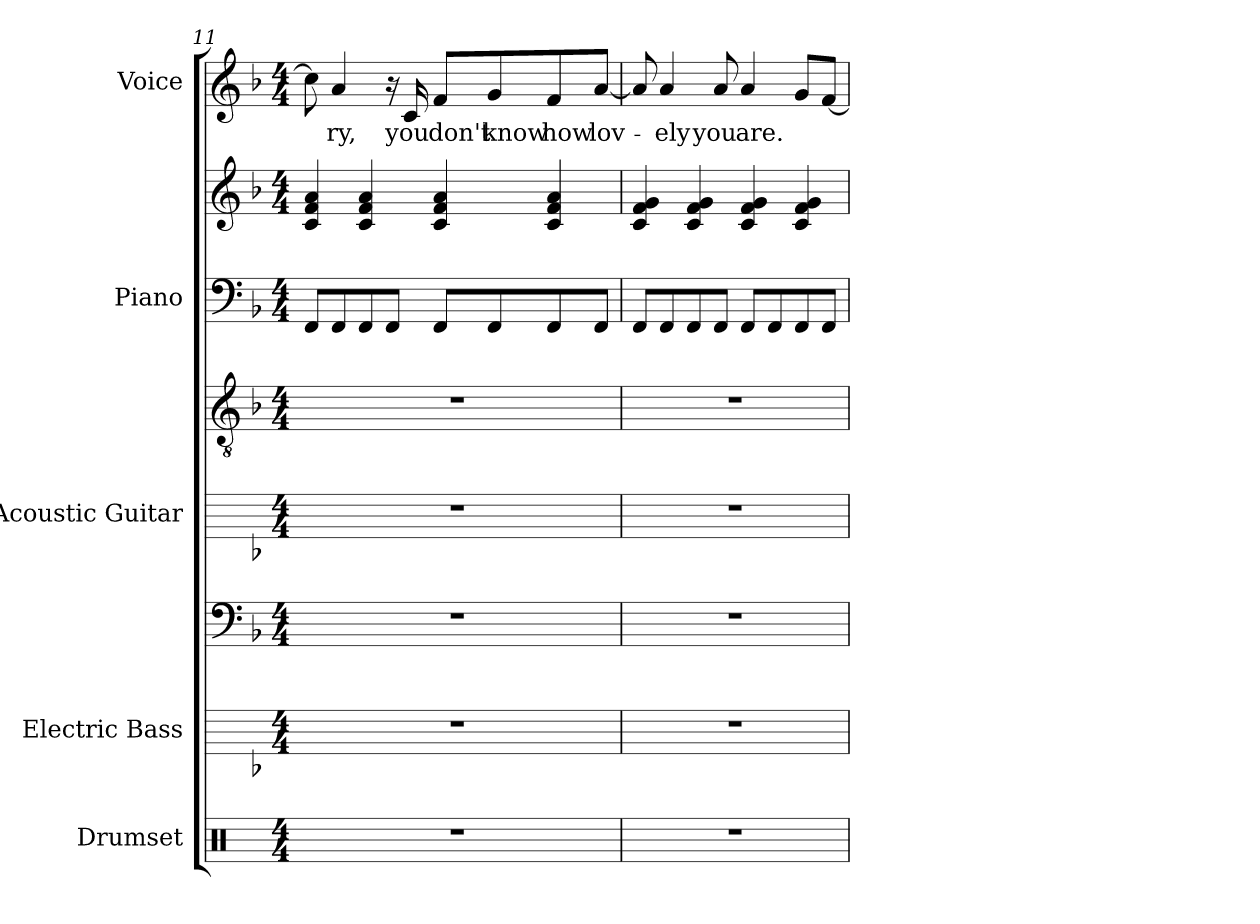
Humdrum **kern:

**kern	**kern	**kern	**kern	**kern	**kern	**kern	**kern	**text
*part5	*part4	*part4	*part3	*part3	*part2	*part2	*part1	*part1
*staff8	*staff7	*staff6	*staff5	*staff4	*staff3	*staff2	*staff1	*staff1
*I"Drumset	*I"Electric Bass	*	*I"Acoustic Guitar	*	*I"Piano	*	*I"Voice	*
*I'Drs.	*I'El. B.	*	*I'Guit.	*	*I'Pno.	*	*I'Vo.	*
*clefX	*	*clefF4	*	*clefGv2	*clefF4	*clefG2	*clefG2	*
*	*ITrd7c12	*ITrd7c12	*	*	*	*	*	*
*k[]	*k[b-]	*k[b-]	*k[b-]	*k[b-]	*k[b-]	*k[b-]	*k[b-]	*
*M4/4	*M4/4	*M4/4	*M4/4	*M4/4	*M4/4	*M4/4	*M4/4	*
=11	=11	=11	=11	=11	=11	=11	=11	=11
1r	1r	1r	1r	1r	8FF/L	4c/ 4f/ 4a/	8cc\]	.
!	!	!	!	!	!	!	!	!LO:LY:b
.	.	.	.	.	8FF/	.	4a/	-ry,
.	.	.	.	.	8FF/	4c/ 4f/ 4a/	.	.
.	.	.	.	.	8FF/J	.	16r	.
!	!	!	!	!	!	!	!	!LO:LY:b
.	.	.	.	.	.	.	16c/	you
!	!	!	!	!	!	!	!	!LO:LY:b
.	.	.	.	.	8FF/L	4c/ 4f/ 4a/	8f/L	don't
!	!	!	!	!	!	!	!	!LO:LY:b
.	.	.	.	.	8FF/	.	8g/	know
!	!	!	!	!	!	!	!	!LO:LY:b
.	.	.	.	.	8FF/	4c/ 4f/ 4a/	8f/	how
!	!	!	!	!	!	!	!	!LO:LY:b
.	.	.	.	.	8FF/J	.	[8a/J	lov-
=12	=12	=12	=12	=12	=12	=12	=12	=12
1r	1r	1r	1r	1r	8FF/L	4c/ 4f/ 4g/	8a/]	.
!	!	!	!	!	!	!	!	!LO:LY:b
.	.	.	.	.	8FF/	.	4a/	-ely
.	.	.	.	.	8FF/	4c/ 4f/ 4g/	.	.
!	!	!	!	!	!	!	!	!LO:LY:b
.	.	.	.	.	8FF/J	.	8a/	you
!	!	!	!	!	!	!	!	!LO:LY:b
.	.	.	.	.	8FF/L	4c/ 4f/ 4g/	4a/	are.
.	.	.	.	.	8FF/	.	.	.
.	.	.	.	.	8FF/	4c/ 4f/ 4g/	8g/L	.
.	.	.	.	.	8FF/J	.	[8f/J	.
=	=	=	=	=	=	=	=	=
*-	*-	*-	*-	*-	*-	*-	*-	*-
